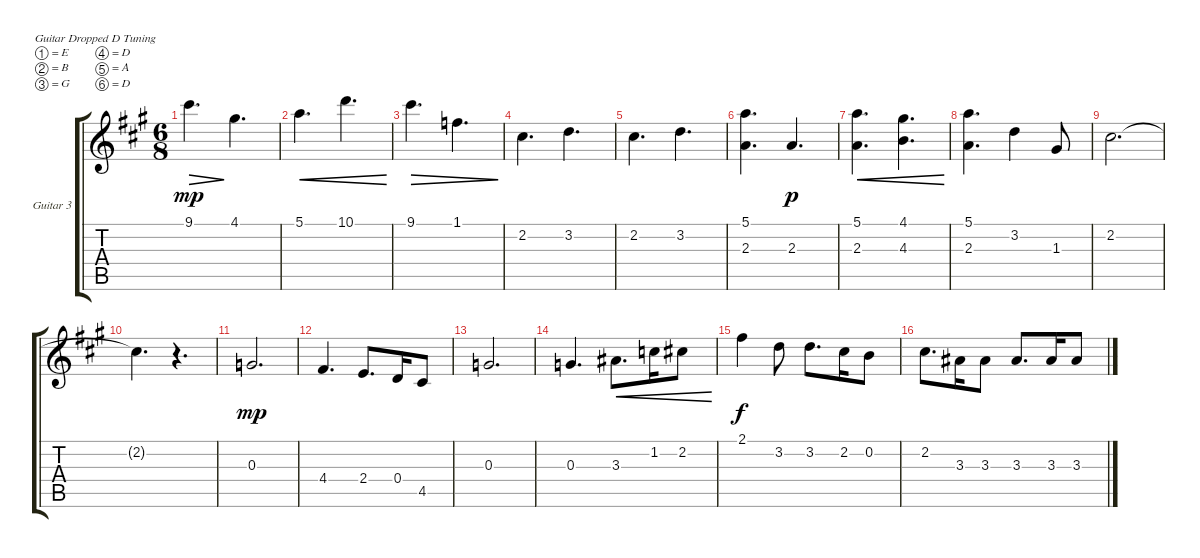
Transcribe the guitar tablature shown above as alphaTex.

\defaultSystemsLayout 4
\bracketExtendMode groupsimilarinstruments
\firstSystemTrackNameOrientation horizontal
\otherSystemsTrackNameOrientation horizontal
\track ("Guitar 3" "Guitar 3") {instrument acousticguitarnylon}
\staff {score tabs}
\tuning (E4 B3 G3 D3 A2 D2)
\ts (6 8)
\tempo (120 hide)
\clef g2
\ks a
9.1.4{d dec dy mp} 4.1.4{d} |
5.1.4{d cre} 10.1.4{d cre} |
9.1.4{d dec} 1.1.4{d dec} |
2.2.4{d} 3.2.4{d} |
2.2.4{d} 3.2.4{d} |
(2.3 5.1).4{d} 2.3.4{d dy p} |
(2.3 5.1).4{d cre} (4.3 4.1).4{d cre} |
(2.3 5.1).4{d} 3.2.4 1.3.8 |
2.2.2{d} |
2.2{t}.4{d} r.4{d} |
\scale
0.305286 0.3.2{d dy mp} |
\scale
0.174152 4.4.4{d} 2.4.8{d} 0.4.16 4.5.8 |
\scale
0.211196 0.3.2{d} |
\scale
0.309638 0.3.4{d} 3.3.8{d cre} 1.2.16{cre} 2.2.8{cre} |
2.1.4{dy f} 3.2.8 3.2.8{d} 2.2.16 0.2.8 |
2.2.8{d} 3.3.16 3.3.8 3.3.8{d} 3.3.16 3.3.8
